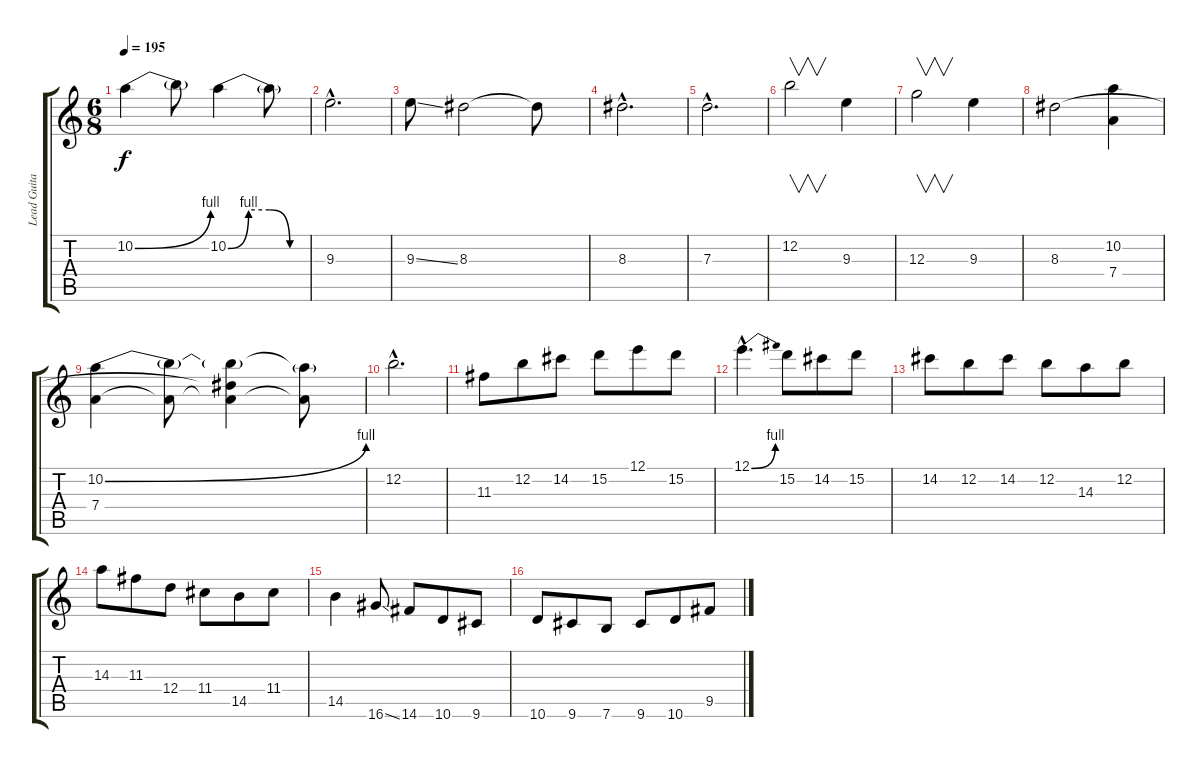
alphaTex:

\track ("Lead Guitar I" "Lead Guita") {instrument distortionguitar}
\staff {score tabs}
\tuning (E4 B3 G3 D3 A2 E2) {hide}
\ts (6 8)
\tempo 195
\clef g2
\ks c
10.2{be (bend 0 0 60 4)}.4{dy f} 10.2{t}.8 10.2{be (custom 0 0 15 4 30 4 45 0 60 0)}.4 10.2{t}.8 |
9.3{hac}.2{d} |
9.3{ss}.8 8.3.2 8.3{t}.8 |
8.3{hac}.2{d} |
7.3{hac}.2{d} |
12.2.2{v} 9.3.4 |
12.3.2{v} 9.3.4 |
8.3.2 (10.2 7.4).4 |
(10.2{be (bend 0 0 60 4)} 7.4).4 (10.2{t} 7.4{t}).8 (10.2{t} 8.3{t} 7.4{t}).4 (10.2{t} 7.4{t}).8 |
12.2{hac}.2{d} |
11.3.8 12.2.8 14.2.8 15.2.8 12.1.8 15.2.8 |
12.1{be (bend 0 0 60 4) hac}.4{d} 15.2.8 14.2.8 15.2.8 |
14.2.8 12.2.8 14.2.8 12.2.8 14.3.8 12.2.8 |
14.3.8 11.3.8 12.4.8 11.4.8 14.5.8 11.4.8 |
14.5.4 16.6{ss}.8 14.6.8 10.6.8 9.6.8 |
10.6.8 9.6.8 7.6.8 9.6.8 10.6.8 9.5.8
